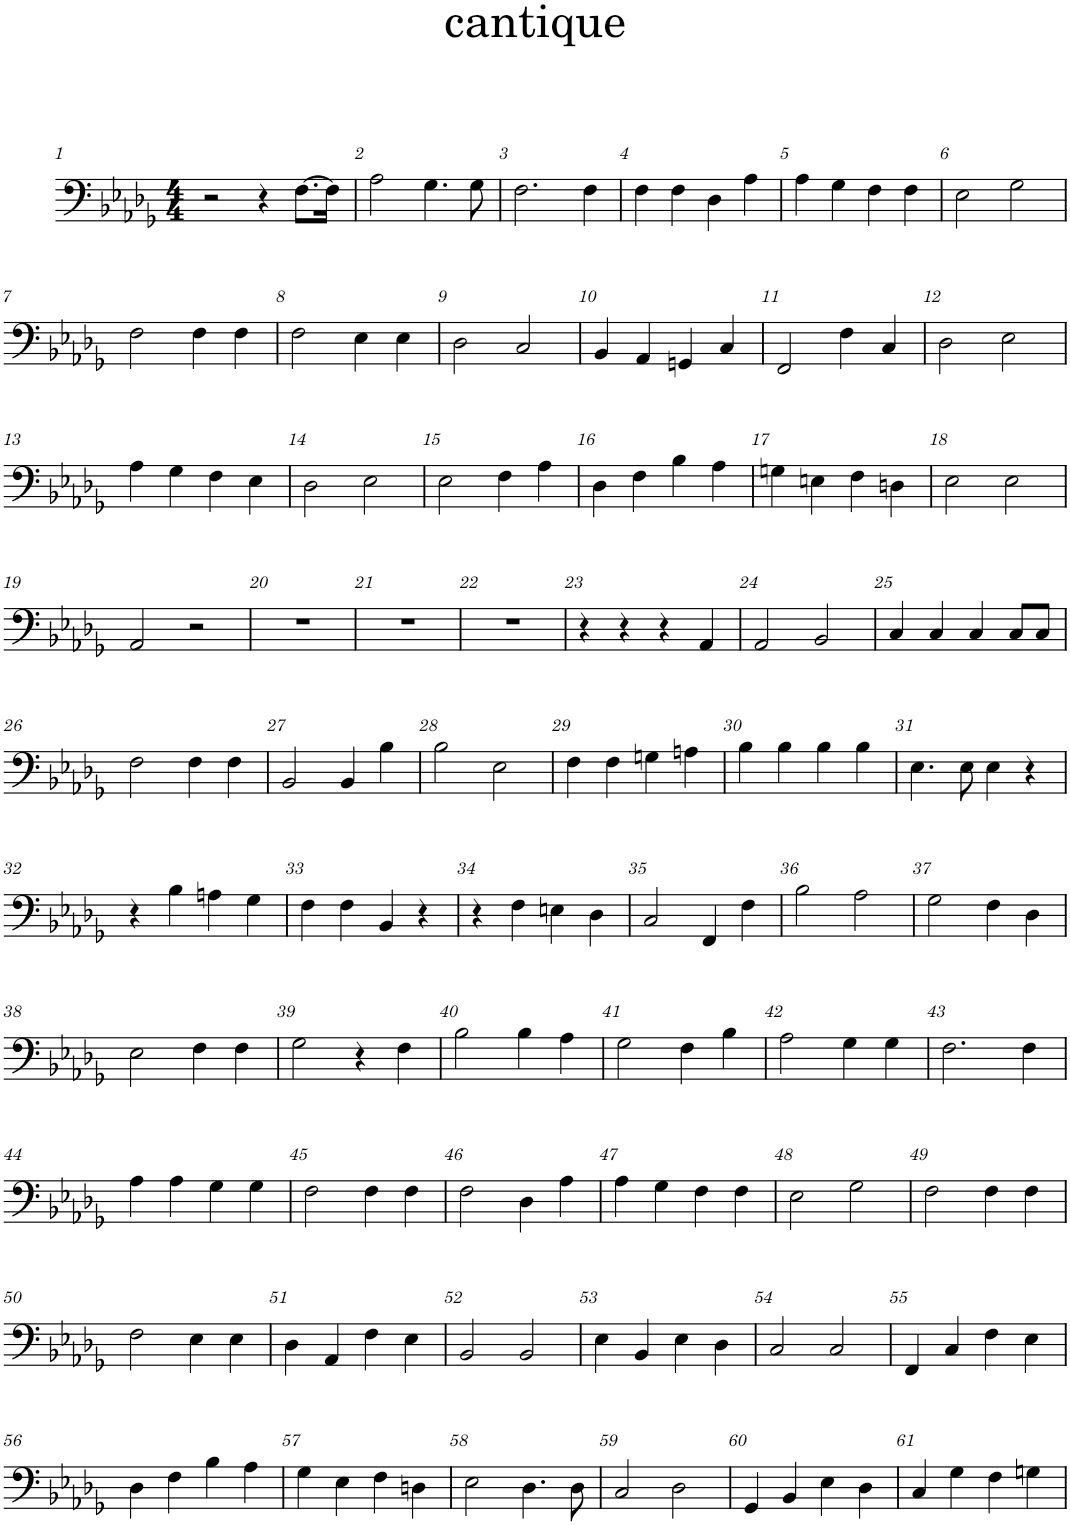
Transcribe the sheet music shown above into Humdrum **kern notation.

**kern
*part1
*staff1
*I"Bass
*I'B.
*clefF4
*k[b-e-a-d-g-]
*M4/4
=1
2r
4r
[8.F\L
16F\Jk]
=2
2A-\
4.G-\
8G-\
=3
2.F\
4F\
=4
4F\
4F\
4D-\
4A-\
=5
4A-\
4G-\
4F\
4F\
=6
2E-\
2G-\
!!LO:LB:g=z
=7
2F\
4F\
4F\
=8
2F\
4E-\
4E-\
=9
2D-\
2C/
=10
4BB-/
4AA-/
4GGn/
4C/
=11
2FF/
4F\
4C/
=12
2D-\
2E-\
!!LO:LB:g=z
=13
4A-\
4G-\
4F\
4E-\
=14
2D-\
2E-\
=15
2E-\
4F\
4A-\
=16
4D-\
4F\
4B-\
4A-\
=17
4Gn\
4En\
4F\
4Dn\
=18
2E-\
2E-\
!!LO:LB:g=z
=19
2AA-/
2r
=20
1r
=21
1r
=22
1r
=23
4r
4r
4r
4AA-/
=24
2AA-/
2BB-/
=25
4C/
4C/
4C/
8C/L
8C/J
!!LO:LB:g=z
=26
2F\
4F\
4F\
=27
2BB-/
4BB-/
4B-\
=28
2B-\
2E-\
=29
4F\
4F\
4Gn\
4An\
=30
4B-\
4B-\
4B-\
4B-\
=31
4.E-\
8E-\
4E-\
4r
!!LO:LB:g=z
=32
4r
4B-\
4An\
4G-\
=33
4F\
4F\
4BB-/
4r
=34
4r
4F\
4En\
4D-\
=35
2C/
4FF/
4F\
=36
2B-\
2A-\
=37
2G-\
4F\
4D-\
!!LO:LB:g=z
=38
2E-\
4F\
4F\
=39
2G-\
4r
4F\
=40
2B-\
4B-\
4A-\
=41
2G-\
4F\
4B-\
=42
2A-\
4G-\
4G-\
=43
2.F\
4F\
!!LO:LB:g=z
=44
4A-\
4A-\
4G-\
4G-\
=45
2F\
4F\
4F\
=46
2F\
4D-\
4A-\
=47
4A-\
4G-\
4F\
4F\
=48
2E-\
2G-\
=49
2F\
4F\
4F\
!!LO:LB:g=z
=50
2F\
4E-\
4E-\
=51
4D-\
4AA-/
4F\
4E-\
=52
2BB-/
2BB-/
=53
4E-\
4BB-/
4E-\
4D-\
=54
2C/
2C/
=55
4FF/
4C/
4F\
4E-\
!!LO:LB:g=z
=56
4D-\
4F\
4B-\
4A-\
=57
4G-\
4E-\
4F\
4Dn\
=58
2E-\
4.D-\
8D-\
=59
2C/
2D-\
=60
4GG-/
4BB-/
4E-\
4D-\
=61
4C/
4G-\
4F\
4Gn\
=
*-
